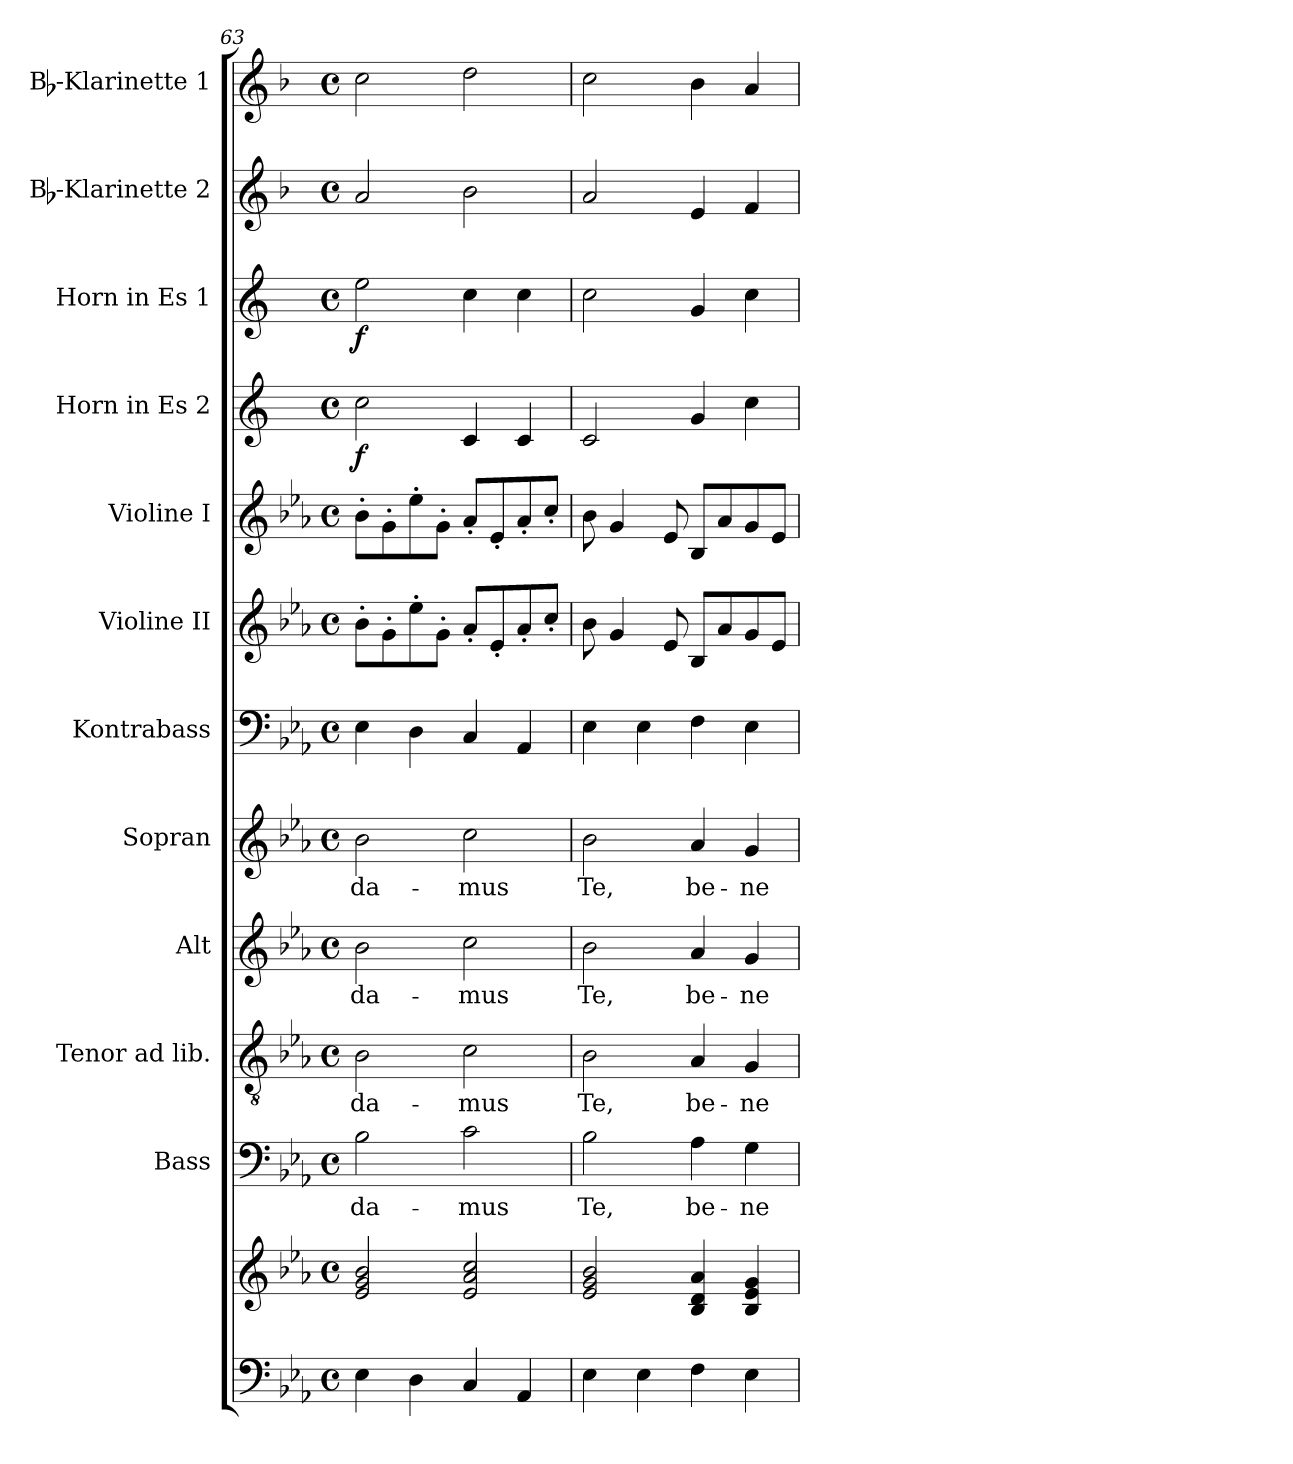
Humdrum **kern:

**kern	**kern	**kern	**text	**kern	**text	**kern	**text	**kern	**text	**kern	**kern	**kern	**kern	**dynam	**kern	**dynam	**kern	**kern
*part12	*part12	*part11	*part11	*part10	*part10	*part9	*part9	*part8	*part8	*part7	*part6	*part5	*part4	*part4	*part3	*part3	*part2	*part1
*staff13	*staff12	*staff11	*staff11	*staff10	*staff10	*staff9	*staff9	*staff8	*staff8	*staff7	*staff6	*staff5	*staff4	*staff4	*staff3	*staff3	*staff2	*staff1
*	*	*I"Bass	*	*I"Tenor ad lib.	*	*I"Alt	*	*I"Sopran	*	*I"Kontrabass	*I"Violine II	*I"Violine I	*I"Horn in Es 2	*	*I"Horn in Es 1	*	*I"Bb-Klarinette 2	*I"Bb-Klarinette 1
*	*	*I'B.	*	*I'T.	*	*I'A.	*	*I'S.	*	*I'Kb.	*I'Vl. II	*I'Vl. I	*	*	*	*	*I'Bb Kl. 2	*I'Bb Kl. 1
*clefF4	*clefG2	*clefF4	*	*clefGv2	*	*clefG2	*	*clefG2	*	*clefF4	*clefG2	*clefG2	*clefG2	*	*clefG2	*	*clefG2	*clefG2
*	*	*	*	*	*	*	*	*	*	*ITrd7c12	*	*	*ITrd5c9	*	*ITrd5c9	*	*ITrd1c2	*ITrd1c2
*k[b-e-a-]	*k[b-e-a-]	*k[b-e-a-]	*	*k[b-e-a-]	*	*k[b-e-a-]	*	*k[b-e-a-]	*	*k[b-e-a-]	*k[b-e-a-]	*k[b-e-a-]	*k[b-e-a-]	*	*k[b-e-a-]	*	*k[b-e-a-]	*k[b-e-a-]
*E-:	*E-:	*E-:	*	*E-:	*	*E-:	*	*E-:	*	*E-:	*E-:	*E-:	*E-:	*	*E-:	*	*E-:	*E-:
*M4/4	*M4/4	*M4/4	*	*M4/4	*	*M4/4	*	*M4/4	*	*M4/4	*M4/4	*M4/4	*M4/4	*	*M4/4	*	*M4/4	*M4/4
*met(c)	*met(c)	*met(c)	*	*met(c)	*	*met(c)	*	*met(c)	*	*met(c)	*met(c)	*met(c)	*met(c)	*	*met(c)	*	*met(c)	*met(c)
=63	=63	=63	=63	=63	=63	=63	=63	=63	=63	=63	=63	=63	=63	=63	=63	=63	=63	=63
!	!	!	!LO:LY:b	!	!LO:LY:b	!	!LO:LY:b	!	!LO:LY:b	!	!	!	!	!LO:DY:b	!	!LO:DY:b	!	!
4E-\	2e-/ 2g/ 2b-/	2B-\	-da-	2B-\	-da-	2b-\	-da-	2b-\	-da-	4EE-\	8b-'>\L	8b-'>\L	2e-\	f	2g\	f	2g/	2b-\
.	.	.	.	.	.	.	.	.	.	.	8g'>\	8g'>\	.	.	.	.	.	.
4D\	.	.	.	.	.	.	.	.	.	4DD\	8ee-'>\	8ee-'>\	.	.	.	.	.	.
.	.	.	.	.	.	.	.	.	.	.	8g'>\J	8g'>\J	.	.	.	.	.	.
!	!	!	!LO:LY:b	!	!LO:LY:b	!	!LO:LY:b	!	!LO:LY:b	!	!	!	!	!	!	!	!	!
4C/	2e-/ 2a-/ 2cc/	2c\	-mus	2c\	-mus	2cc\	-mus	2cc\	-mus	4CC/	8a-'</L	8a-'</L	4E-/	.	4e-\	.	2a-\	2cc\
.	.	.	.	.	.	.	.	.	.	.	8e-'</	8e-'</	.	.	.	.	.	.
4AA-/	.	.	.	.	.	.	.	.	.	4AAA-/	8a-'</	8a-'</	4E-/	.	4e-\	.	.	.
.	.	.	.	.	.	.	.	.	.	.	8cc'</J	8cc'</J	.	.	.	.	.	.
=64	=64	=64	=64	=64	=64	=64	=64	=64	=64	=64	=64	=64	=64	=64	=64	=64	=64	=64
!	!	!	!LO:LY:b	!	!LO:LY:b	!	!LO:LY:b	!	!LO:LY:b	!	!	!	!	!	!	!	!	!
4E-\	2e-/ 2g/ 2b-/	2B-\	Te,	2B-\	Te,	2b-\	Te,	2b-\	Te,	4EE-\	8b-\	8b-\	2E-/	.	2e-\	.	2g/	2b-\
.	.	.	.	.	.	.	.	.	.	.	4g/	4g/	.	.	.	.	.	.
4E-\	.	.	.	.	.	.	.	.	.	4EE-\	.	.	.	.	.	.	.	.
.	.	.	.	.	.	.	.	.	.	.	8e-/	8e-/	.	.	.	.	.	.
!	!	!	!LO:LY:b	!	!LO:LY:b	!	!LO:LY:b	!	!LO:LY:b	!	!	!	!	!	!	!	!	!
4F\	4B-/ 4d/ 4a-/	4A-\	be-	4A-/	be-	4a-/	be-	4a-/	be-	4FF\	8B-/L	8B-/L	4B-/	.	4B-/	.	4d/	4a-\
.	.	.	.	.	.	.	.	.	.	.	8a-/	8a-/	.	.	.	.	.	.
!	!	!	!LO:LY:b	!	!LO:LY:b	!	!LO:LY:b	!	!LO:LY:b	!	!	!	!	!	!	!	!	!
4E-\	4B-/ 4e-/ 4g/	4G\	-ne-	4G/	-ne-	4g/	-ne-	4g/	-ne-	4EE-\	8g/	8g/	4e-\	.	4e-\	.	4e-/	4g/
.	.	.	.	.	.	.	.	.	.	.	8e-/J	8e-/J	.	.	.	.	.	.
=	=	=	=	=	=	=	=	=	=	=	=	=	=	=	=	=	=	=
*-	*-	*-	*-	*-	*-	*-	*-	*-	*-	*-	*-	*-	*-	*-	*-	*-	*-	*-
